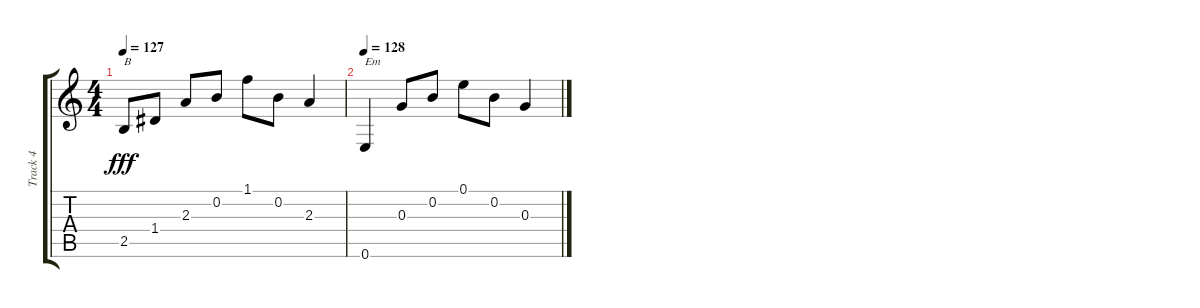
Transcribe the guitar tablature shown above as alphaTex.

\track ("Track 4" "Track 4") {instrument acousticguitarsteel}
\staff {score tabs}
\tuning (E4 B3 G3 D3 A2 E2) {hide}
\ts (4 4)
\tempo 127
\clef g2
\ks c
2.5.8{txt "B" dy fff} 1.4.8 2.3.8 0.2.8 1.1.8 0.2.8 2.3.4 |
\tempo 128
0.6.4{txt "Em"} 0.3.8 0.2.8 0.1.8 0.2.8 0.3.4
